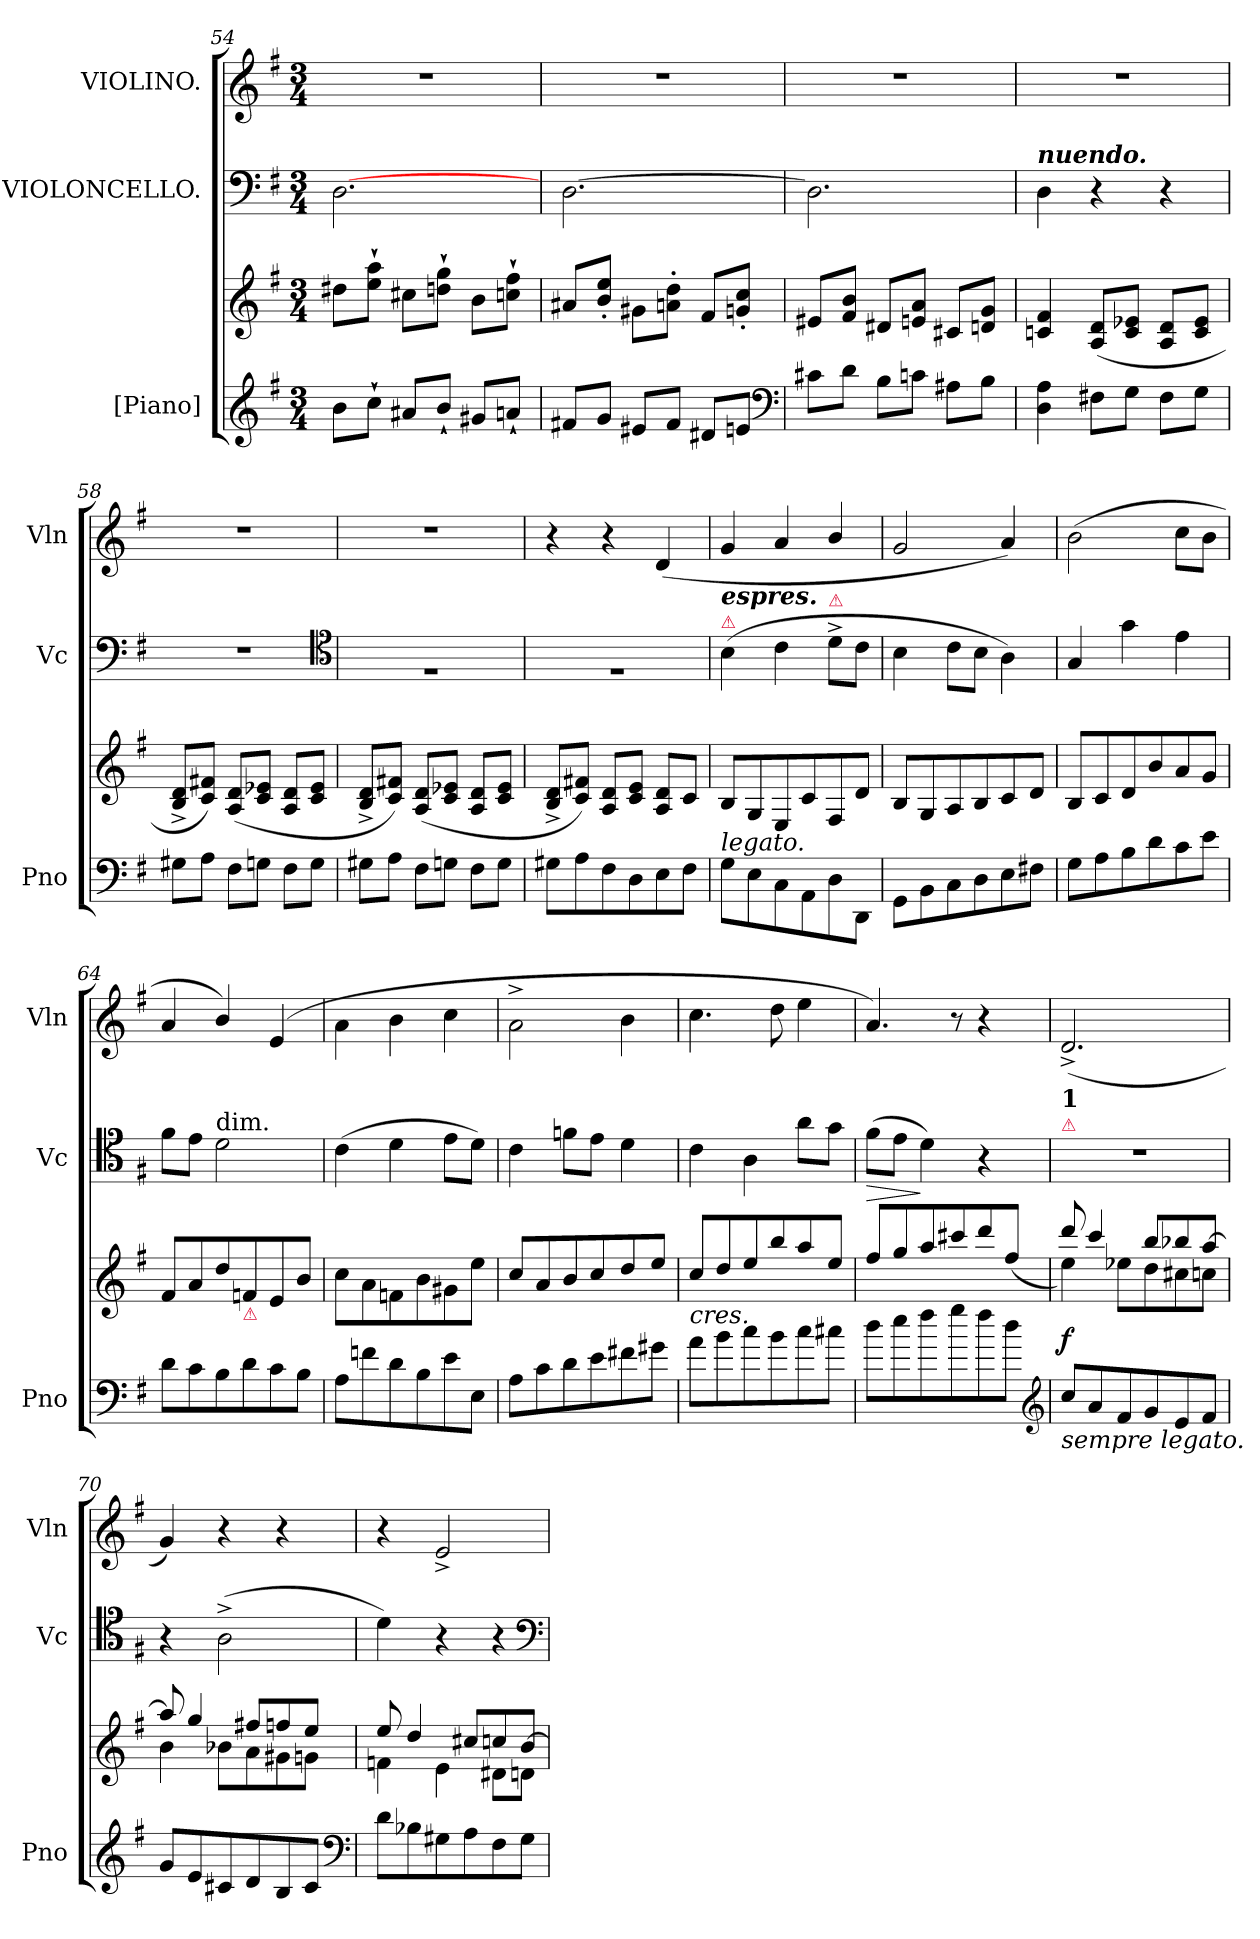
**kern	**kern	**dynam	**kern	**dynam	**kern
*part3	*part3	*part3	*part2	*part2	*part1
*staff4	*staff3	*staff3/4	*staff2	*staff2	*staff1
*I"[Piano]	*	*	*I"VIOLONCELLO.	*	*I"VIOLINO.
*I'Pno	*	*	*I'Vc	*	*I'Vln
*clefG2	*clefG2	*	*clefF4	*	*clefG2
*k[f#]	*k[f#]	*	*k[f#]	*	*k[f#]
*G:	*G:	*	*G:	*	*G:
*M3/4	*M3/4	*	*M3/4	*	*M3/4
=54	=54	=54	=54	=54	=54
8bL	8dd#XL	.	[>2.D	.	2.rdd
8cc`>J	8ee`> 8aa`>J	.	.	.	.
8a#X/L	8cc#XL	.	.	.	.
8b`</J	8ddn`> 8gg`>J	.	.	.	.
8g#X/L	8bL	.	.	.	.
8an`</J	8ccn`> 8ff#`>J	.	.	.	.
=55	=55	=55	=55	=55	=55
8f#XL	8a#X/L	.	[2.D	.	2.rdd
8gJ	8b'</ 8ee'</J	.	.	.	.
8e#XL	8g#XL	.	.	.	.
8f#J	8an'< 8dd'<J	.	.	.	.
8d#XL	8f#L	.	.	.	.
8enJ	8gn'< 8cc'<J	.	.	.	.
*clefF4	*	*	*	*	*
=56	=56	=56	=56	=56	=56
8c#XL	8e#XL	.	2.D]	.	2.rdd
8dJ	8f# 8bJ	.	.	.	.
8BL	8d#XL	.	.	.	.
8cnJ	8en 8aJ	.	.	.	.
8A#XL	8c#XL	.	.	.	.
8BJ	8dn 8gJ	.	.	.	.
=57	=57	=57	=57	=57	=57
!	!	!	!LO:TX:a:Bi:t=nuendo.	!	!
4D 4A	4cn 4f#	.	4D	.	2.rdd
8F#X\L	(>8A/ 8d/L	.	4r	.	.
8G\J	8c/ 8e-X/J	.	.	.	.
8F#\L	8A/ 8d/L	.	4r	.	.
8G\J	8c/ 8e-/J	.	.	.	.
=58	=58	=58	=58	=58	=58
8G#XL	8B^< 8d^<L	.	2.rF	.	2.rdd
8AJ	8c 8f#XJ)	.	.	.	.
8F#L	(>8A 8dL	.	.	.	.
8GnJ	8c 8e-XJ	.	.	.	.
8F#L	8A 8dL	.	.	.	.
8GJ	8c 8e-J	.	.	.	.
*	*	*	*clefC4	*	*
=59	=59	=59	=59	=59	=59
8G#XL	8B^ 8d^L	.	2.rF	.	2.rdd
8AJ	8c 8f#XJ)	.	.	.	.
8F#L	(>8A 8dL	.	.	.	.
8GnJ	8c 8e-XJ	.	.	.	.
8F#L	8A 8dL	.	.	.	.
8GJ	8c 8e-J	.	.	.	.
=60	=60	=60	=60	=60	=60
8G#XL	8B^< 8d^<L	.	2.rF	.	4r
8A	8c 8f#XJ)	.	.	.	.
8F#	8A 8dL	.	.	.	4r
8D	8c 8eJ	.	.	.	.
8E	8A 8dL	.	.	.	(<4d
8F#J	8cJ	.	.	.	.
=61	=61	=61	=61	=61	=61
!	!	!	!LO:TX:a:color=crimson:t=⚠	!	!
!	!	!	!LO:TX:a:Bi:t=espres.	!	!
!	!LO:TX:b:i:t=legato.	!	!	!	!
8G\L	8B/L	.	(>4B	.	4g
8E\	8G/	.	.	.	.
8C\	8E/	.	4c	.	4a
8AA\	8c/	.	.	.	.
!	!	!	!LO:TX:a:color=crimson:t=⚠	!	!
8D\	8F#/	.	8d^<L	.	4b/
8DD\J	8d/J	.	8cJ	.	.
=62	=62	=62	=62	=62	=62
8GG\L	8B/L	.	4B	.	2g
8BB\	8G/	.	.	.	.
8C\	8A/	.	8cL	.	.
8D\	8B/	.	8BJ	.	.
8E\	8c/	.	4A)	.	4a)
8F#X\J	8d/J	.	.	.	.
=63	=63	=63	=63	=63	=63
8GL	8BL	.	4G	.	(>2b
8A	8c	.	.	.	.
8B	8d	.	4g	.	.
8d	8b	.	.	.	.
8c	8a	.	4e	.	8ccL
8eJ	8gJ	.	.	.	8bJ
=64	=64	=64	=64	=64	=64
8dL	8f#L	.	8f#L	.	4a/
8c	8a	.	8eJ	.	.
!	!	!	!LO:TX:t=dim.	!	!
8B	8dd	.	2d	.	4b/)
!	!LO:TX:b:i:color=crimson:t=⚠	!	!	!	!
8d	8fn	.	.	.	.
8c	8e	.	.	.	(>4e
8BJ	8bJ	.	.	.	.
=65	=65	=65	=65	=65	=65
8AL	8ccL	.	(>4c	.	4a\
8fn	8a	.	.	.	.
8d	8fn	.	4d	.	4b\
8B	8b	.	.	.	.
8e	8g#X	.	8eL	.	4cc
8EJ	8eeJ	.	8dJ)	.	.
=66	=66	=66	=66	=66	=66
8AL	8cc/L	.	4c	.	2a^<\
8c\	8a/	.	.	.	.
8d\	8b/	.	8fnL	.	.
8e\	8cc/	.	8eJ	.	.
8f#X	8dd/	.	4d	.	4b
8g#XJ	8ee/J	.	.	.	.
=67	=67	=67	=67	=67	=67
!	!LO:TX:c:i:t=cres.	!	!	!	!
8a\L	8cc/L	.	4c	.	4.cc
8b\	8dd/	.	.	.	.
8cc\	8ee/	.	4A	.	.
8b\	8bb/	.	.	.	8dd
8cc\	8aa/	.	8aL	.	4ee
8cc#XJ	8ee/J	.	8gJ	.	.
=68	=68	=68	=68	=68	=68
!	!	!	!	!LO:HP:b	!
8dd\L	8ff#/L	.	(>8f#L	>	4.a/)
8ee\	8gg/	.	8eJ	.	.
8ff#\	8aa/	.	4d)	]	.
8gg\	8ccc#X/	.	.	.	8r
8ff#\	8ddd/	.	4r	.	4r
8dd\J	(>8ff#/J	.	.	.	.
*clefG2	*	*	*	*	*
=69	=69	=69	=69	=69	=69
*	*^	*	*	*	*
!	!	!	!	!LO:TX:a:color=crimson:t=⚠	!	!
!	!	!	!	!LO:TX:a:B:t=1	!	!
!LO:TX:b:i:t=sempre legato.	!	!	!	!	!	!
8ccL	8ddd	4ee)	f	2.rc	.	(<2.d^<
8a	4ccc	.	.	.	.	.
8f#	.	8ee-XL	.	.	.	.
8g	8bbL	8dd	.	.	.	.
8e	8bb-X	8cc#X	.	.	.	.
8f#J	[8aaJ	8ccnJ	.	.	.	.
=70	=70	=70	=70	=70	=70	=70
8gL	8aa]	4b	.	4r	.	4g)
8e	4gg	.	.	.	.	.
8c#X	.	8b-XL	.	(>2A^<	.	4r
8d	8ff#XL	8a	.	.	.	.
8B	8ffn	8g#X	.	.	.	4r
8c#J	8eeJ	8gnJ	.	.	.	.
*clefF4	*	*	*	*	*	*
=71	=71	=71	=71	=71	=71	=71
8dL	8ee	4fn	.	4d)	.	4r
8B-X	4dd	.	.	.	.	.
8G#X	.	4e	.	4r	.	2e^<
8A	8cc#XL	.	.	.	.	.
8F#	8ccn	8d#XL	.	4r	.	.
8G#J	[8bJ	8dnJ	.	.	.	.
*	*v	*v	*	*	*	*
*	*	*	*clefF4	*	*
=	=	=	=	=	=
*-	*-	*-	*-	*-	*-
